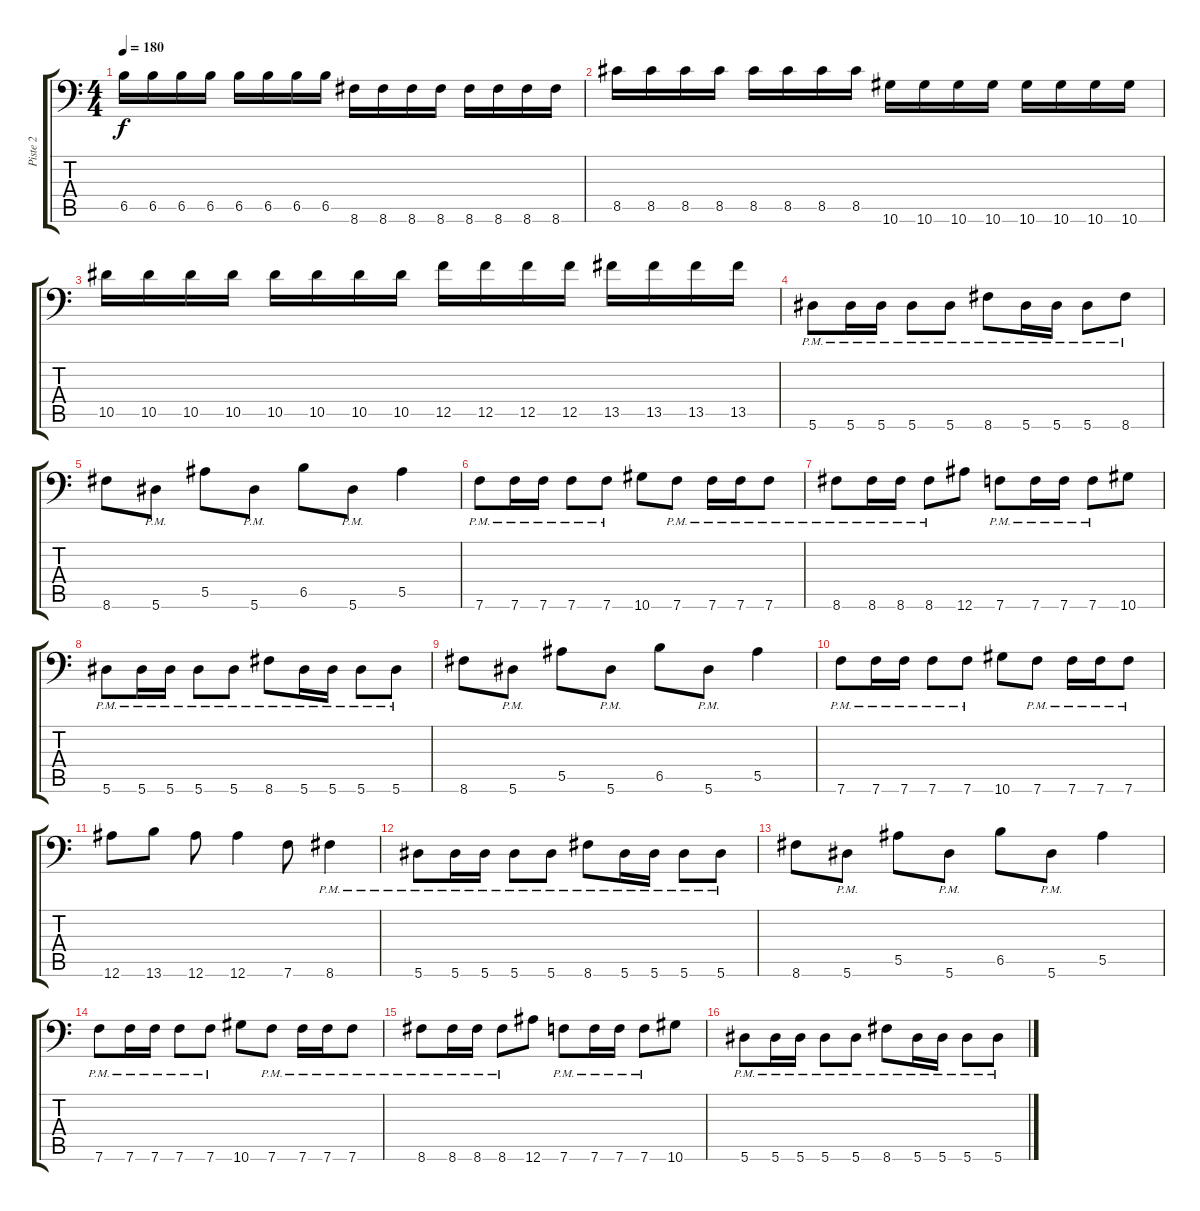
\track ("Piste 2" "Piste 2") {instrument distortionguitar}
\staff {score tabs}
\tuning (C4 G3 Eb3 Bb2 F2 Bb1) {hide}
\ts (4 4)
\tempo 180
\clef f4
\ks c
6.5.16{dy f} 6.5.16 6.5.16 6.5.16 6.5.16 6.5.16 6.5.16 6.5.16 8.6.16 8.6.16 8.6.16 8.6.16 8.6.16 8.6.16 8.6.16 8.6.16 |
8.5.16 8.5.16 8.5.16 8.5.16 8.5.16 8.5.16 8.5.16 8.5.16 10.6.16 10.6.16 10.6.16 10.6.16 10.6.16 10.6.16 10.6.16 10.6.16 |
10.5.16 10.5.16 10.5.16 10.5.16 10.5.16 10.5.16 10.5.16 10.5.16 12.5.16 12.5.16 12.5.16 12.5.16 13.5.16 13.5.16 13.5.16 13.5.16 |
5.6{pm}.8 5.6{pm}.16 5.6{pm}.16 5.6{pm}.8 5.6{pm}.8 8.6{pm}.8 5.6{pm}.16 5.6{pm}.16 5.6{pm}.8 8.6{pm}.8 |
8.6.8 5.6{pm}.8 5.5.8 5.6{pm}.8 6.5.8 5.6{pm}.8 5.5.4 |
7.6{pm}.8 7.6{pm}.16 7.6{pm}.16 7.6{pm}.8 7.6{pm}.8 10.6.8 7.6{pm}.8 7.6{pm}.16 7.6{pm}.16 7.6{pm}.8 |
8.6{pm}.8 8.6{pm}.16 8.6{pm}.16 8.6{pm}.8 12.6.8 7.6{pm}.8 7.6{pm}.16 7.6{pm}.16 7.6{pm}.8 10.6.8 |
5.6{pm}.8 5.6{pm}.16 5.6{pm}.16 5.6{pm}.8 5.6{pm}.8 8.6{pm}.8 5.6{pm}.16 5.6{pm}.16 5.6{pm}.8 5.6{pm}.8 |
8.6.8 5.6{pm}.8 5.5.8 5.6{pm}.8 6.5.8 5.6{pm}.8 5.5.4 |
7.6{pm}.8 7.6{pm}.16 7.6{pm}.16 7.6{pm}.8 7.6{pm}.8 10.6.8 7.6{pm}.8 7.6{pm}.16 7.6{pm}.16 7.6{pm}.8 |
12.6.8 13.6.8 12.6.8 12.6.4 7.6.8 8.6{pm}.4 |
5.6{pm}.8 5.6{pm}.16 5.6{pm}.16 5.6{pm}.8 5.6{pm}.8 8.6{pm}.8 5.6{pm}.16 5.6{pm}.16 5.6{pm}.8 5.6{pm}.8 |
8.6.8 5.6{pm}.8 5.5.8 5.6{pm}.8 6.5.8 5.6{pm}.8 5.5.4 |
7.6{pm}.8 7.6{pm}.16 7.6{pm}.16 7.6{pm}.8 7.6{pm}.8 10.6.8 7.6{pm}.8 7.6{pm}.16 7.6{pm}.16 7.6{pm}.8 |
8.6{pm}.8 8.6{pm}.16 8.6{pm}.16 8.6{pm}.8 12.6.8 7.6{pm}.8 7.6{pm}.16 7.6{pm}.16 7.6{pm}.8 10.6.8 |
5.6{pm}.8 5.6{pm}.16 5.6{pm}.16 5.6{pm}.8 5.6{pm}.8 8.6{pm}.8 5.6{pm}.16 5.6{pm}.16 5.6{pm}.8 5.6{pm}.8
